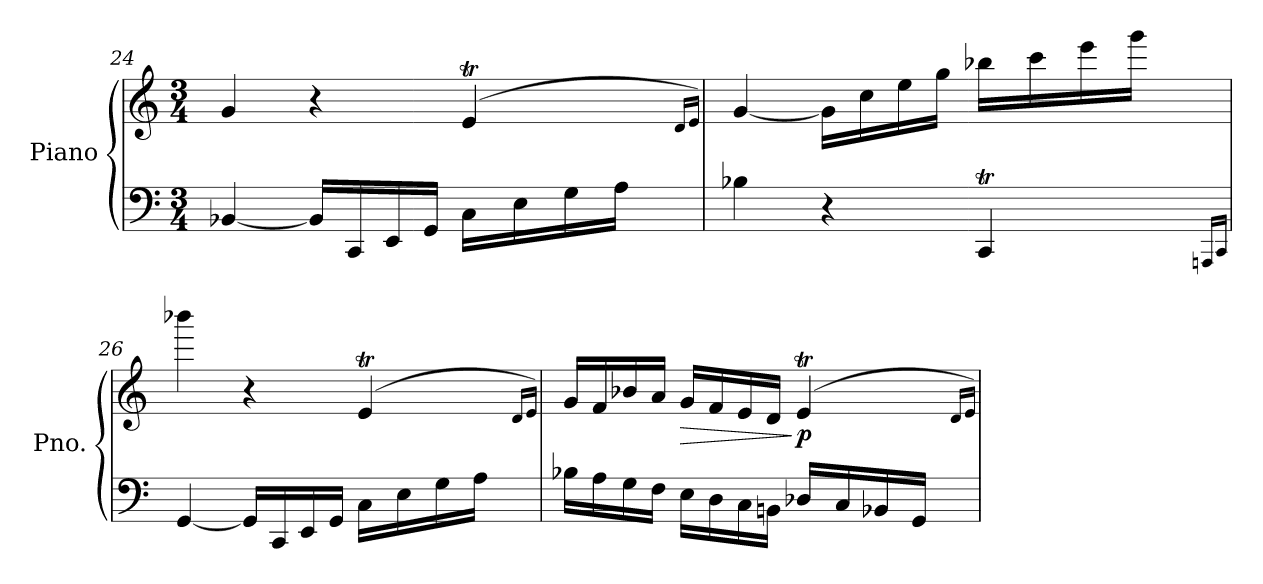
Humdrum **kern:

**kern	**kern	**dynam
*part1	*part1	*part1
*staff2	*staff1	*staff1/2
*I"Piano	*	*
*I'Pno.	*	*
!!LO:LB:g=z
*clefF4	*clefG2	*
*k[]	*k[]	*
*M3/4	*M3/4	*
=24	=24	=24
*	*^	*
[4BB-X/	4g/	2ryy	.
16BB-/LL]	4r	.	.
16CC/	.	.	.
16EE/	.	.	.
16GG/JJ	.	.	.
16C\LL	(<4et/	32f!yy	.
.	.	32e!yy	.
16E\	.	32f!yy	.
.	.	32e!yy	.
16G\	.	32f!yy	.
.	.	32e!yy	.
16A\JJ	.	32d!yy	.
.	.	32e!yy	.
*	*v	*v	*
.	16qd/LL	.
.	16qe/JJ)	.
=25	=25	=25
*^	*	*
4B-X\	2ryy	[4g/	.
4r	.	16g\LL]	.
.	.	16cc\	.
.	.	16ee\	.
.	.	16gg\JJ	.
4CCT/	32DD!yy	16bb-X\LL	.
.	32CC!yy	.	.
.	32DD!yy	16ccc\	.
.	32CC!yy	.	.
.	32DD!yy	16eee\	.
.	32CC!yy	.	.
.	32AAA!yy	16ggg\JJ	.
.	32CC!yy	.	.
*v	*v	*	*
16qAAAn/LL	.	.
16qCC/JJ	.	.
=26	=26	=26
*	*^	*
[4GG/	4bbb-X\	2ryy	.
16GG/LL]	4r	.	.
16CC/	.	.	.
16EE/	.	.	.
16GG/JJ	.	.	.
16C\LL	(<4et/	32f!yy	.
.	.	32e!yy	.
16E\	.	32f!yy	.
.	.	32e!yy	.
16G\	.	32f!yy	.
.	.	32e!yy	.
16A\JJ	.	32d!yy	.
.	.	32e!yy	.
.	16qd/LL	.	.
.	16qe/JJ)	.	.
!!LO:LB:g=z	!!
=27	=27	=27	=27
16B-X\LL	16g/LL	2ryy	.
16A\	16f/	.	.
16G\	16b-X/	.	.
16F\JJ	16a/JJ	.	.
!	!	!	!LO:HP:b
16E\LL	16g/LL	.	>
16D\	16f/	.	.
16C\	16e/	.	.
16BBn\JJ	16d/JJ	.	.
!	!	!	!LO:DY:n=1:b
16D-X/LL	(<4et/	32f!yy	] p
.	.	32e!yy	.
16C/	.	32f!yy	.
.	.	32e!yy	.
16BB-X/	.	32f!yy	.
.	.	32e!yy	.
16GG/JJ	.	32d!yy	.
.	.	32e!yy	.
*	*v	*v	*
.	16qd/LL	.
.	16qe/JJ)	.
=	=	=
*-	*-	*-
